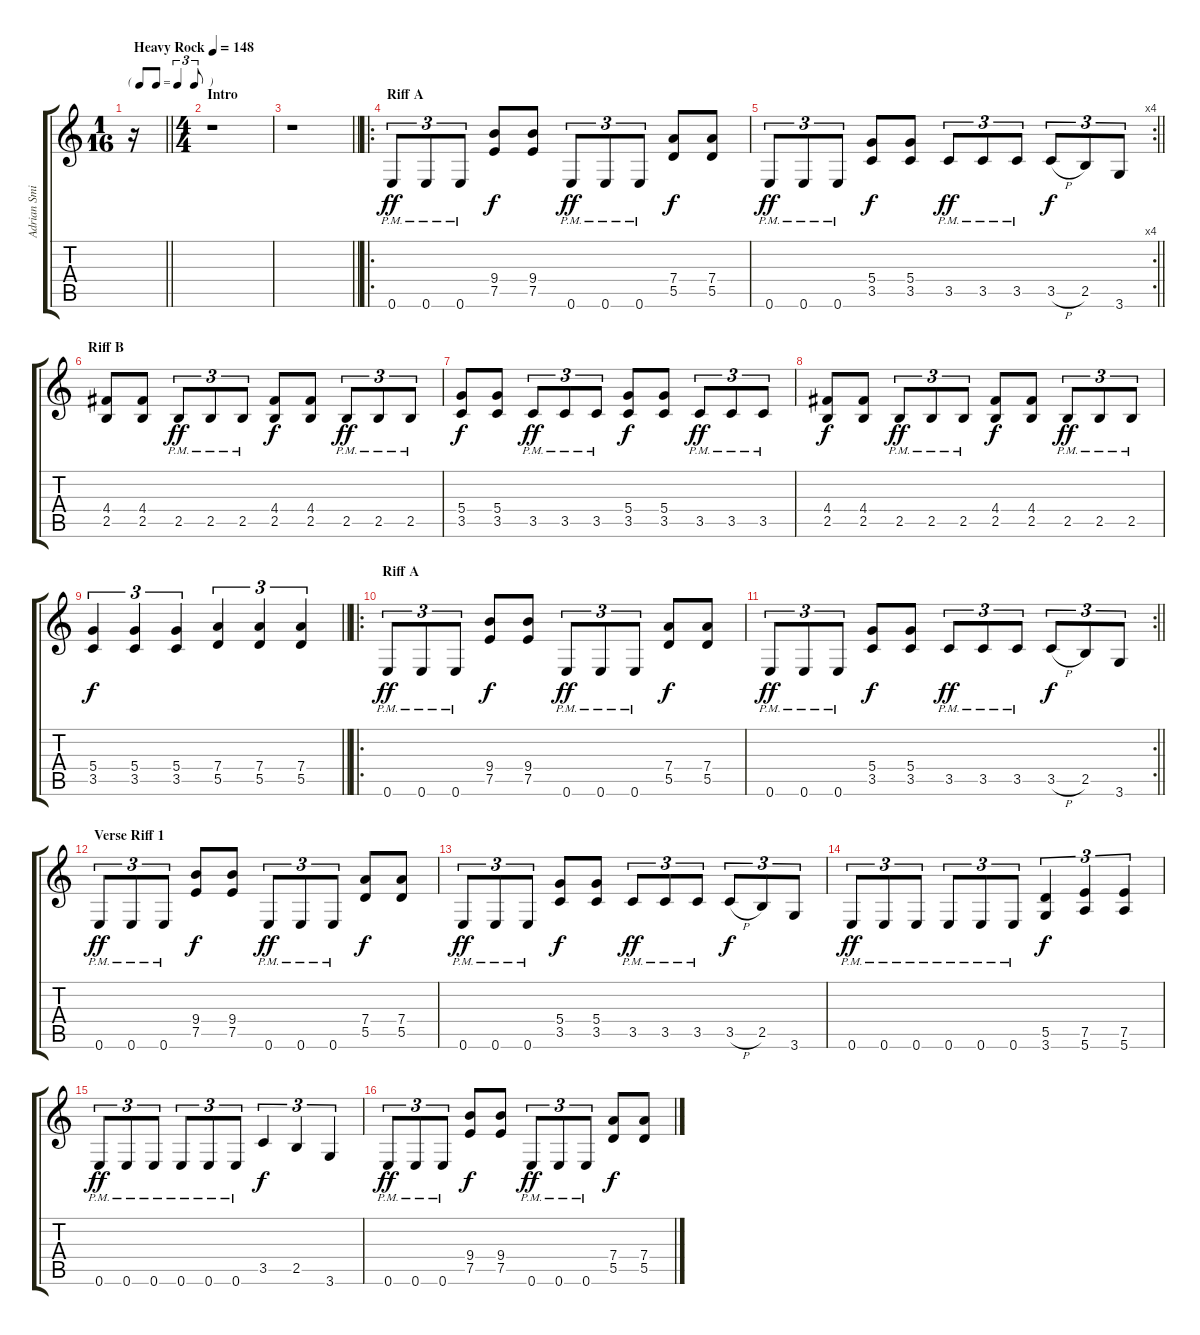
\track ("Adrian Smith" "Adrian Smi") {instrument overdrivenguitar}
\staff {score tabs}
\tuning (E4 B3 G3 D3 A2 E2) {hide}
\ts (1 16)
\tf triplet8th
\tempo (148 "Heavy Rock")
\clef g2
\barLineRight lightlight
\ks c
r.16{dy ff instrument overdrivenguitar} |
\ts (4 4)
\section ("" "Intro")
r.1 |
\barLineRight lightlight
r.1 |
\ro
\section ("" "Riff A")
0.6{pm}.8{tu (3 2)} 0.6{pm}.8{tu (3 2)} 0.6{pm}.8{tu (3 2)} (9.4 7.5).8{dy f} (9.4 7.5).8 0.6{pm}.8{tu (3 2) dy ff} 0.6{pm}.8{tu (3 2)} 0.6{pm}.8{tu (3 2)} (7.4 5.5).8{dy f} (7.4 5.5).8 |
\rc 4
\barLineRight lightlight
0.6{pm}.8{tu (3 2) dy ff} 0.6{pm}.8{tu (3 2)} 0.6{pm}.8{tu (3 2)} (5.4 3.5).8{dy f} (5.4 3.5).8 3.5{pm}.8{tu (3 2) dy ff} 3.5{pm}.8{tu (3 2)} 3.5{pm}.8{tu (3 2)} 3.5{h}.8{tu (3 2) dy f} 2.5.8{tu (3 2)} 3.6.8{tu (3 2)} |
\section ("" "Riff B")
(4.4 2.5).8 (4.4 2.5).8 2.5{pm}.8{tu (3 2) dy ff} 2.5{pm}.8{tu (3 2)} 2.5{pm}.8{tu (3 2)} (4.4 2.5).8{dy f} (4.4 2.5).8 2.5{pm}.8{tu (3 2) dy ff} 2.5{pm}.8{tu (3 2)} 2.5{pm}.8{tu (3 2)} |
(5.4 3.5).8{dy f} (5.4 3.5).8 3.5{pm}.8{tu (3 2) dy ff} 3.5{pm}.8{tu (3 2)} 3.5{pm}.8{tu (3 2)} (5.4 3.5).8{dy f} (5.4 3.5).8 3.5{pm}.8{tu (3 2) dy ff} 3.5{pm}.8{tu (3 2)} 3.5{pm}.8{tu (3 2)} |
(4.4 2.5).8{dy f} (4.4 2.5).8 2.5{pm}.8{tu (3 2) dy ff} 2.5{pm}.8{tu (3 2)} 2.5{pm}.8{tu (3 2)} (4.4 2.5).8{dy f} (4.4 2.5).8 2.5{pm}.8{tu (3 2) dy ff} 2.5{pm}.8{tu (3 2)} 2.5{pm}.8{tu (3 2)} |
\barLineRight lightlight
(5.4 3.5).4{tu (3 2) dy f} (5.4 3.5).4{tu (3 2)} (5.4 3.5).4{tu (3 2)} (7.4 5.5).4{tu (3 2)} (7.4 5.5).4{tu (3 2)} (7.4 5.5).4{tu (3 2)} |
\ro
\section ("" "Riff A")
0.6{pm}.8{tu (3 2) dy ff} 0.6{pm}.8{tu (3 2)} 0.6{pm}.8{tu (3 2)} (9.4 7.5).8{dy f} (9.4 7.5).8 0.6{pm}.8{tu (3 2) dy ff} 0.6{pm}.8{tu (3 2)} 0.6{pm}.8{tu (3 2)} (7.4 5.5).8{dy f} (7.4 5.5).8 |
\rc 2
\barLineRight lightlight
0.6{pm}.8{tu (3 2) dy ff} 0.6{pm}.8{tu (3 2)} 0.6{pm}.8{tu (3 2)} (5.4 3.5).8{dy f} (5.4 3.5).8 3.5{pm}.8{tu (3 2) dy ff} 3.5{pm}.8{tu (3 2)} 3.5{pm}.8{tu (3 2)} 3.5{h}.8{tu (3 2) dy f} 2.5.8{tu (3 2)} 3.6.8{tu (3 2)} |
\section ("" "Verse Riff 1")
0.6{pm}.8{tu (3 2) dy ff} 0.6{pm}.8{tu (3 2)} 0.6{pm}.8{tu (3 2)} (9.4 7.5).8{dy f} (9.4 7.5).8 0.6{pm}.8{tu (3 2) dy ff} 0.6{pm}.8{tu (3 2)} 0.6{pm}.8{tu (3 2)} (7.4 5.5).8{dy f} (7.4 5.5).8 |
0.6{pm}.8{tu (3 2) dy ff} 0.6{pm}.8{tu (3 2)} 0.6{pm}.8{tu (3 2)} (5.4 3.5).8{dy f} (5.4 3.5).8 3.5{pm}.8{tu (3 2) dy ff} 3.5{pm}.8{tu (3 2)} 3.5{pm}.8{tu (3 2)} 3.5{h}.8{tu (3 2) dy f} 2.5.8{tu (3 2)} 3.6.8{tu (3 2)} |
0.6{pm}.8{tu (3 2) dy ff} 0.6{pm}.8{tu (3 2)} 0.6{pm}.8{tu (3 2)} 0.6{pm}.8{tu (3 2)} 0.6{pm}.8{tu (3 2)} 0.6{pm}.8{tu (3 2)} (5.5 3.6).4{tu (3 2) dy f} (7.5 5.6).4{tu (3 2)} (7.5 5.6).4{tu (3 2)} |
0.6{pm}.8{tu (3 2) dy ff} 0.6{pm}.8{tu (3 2)} 0.6{pm}.8{tu (3 2)} 0.6{pm}.8{tu (3 2)} 0.6{pm}.8{tu (3 2)} 0.6{pm}.8{tu (3 2)} 3.5.4{tu (3 2) dy f} 2.5.4{tu (3 2)} 3.6.4{tu (3 2)} |
0.6{pm}.8{tu (3 2) dy ff} 0.6{pm}.8{tu (3 2)} 0.6{pm}.8{tu (3 2)} (9.4 7.5).8{dy f} (9.4 7.5).8 0.6{pm}.8{tu (3 2) dy ff} 0.6{pm}.8{tu (3 2)} 0.6{pm}.8{tu (3 2)} (7.4 5.5).8{dy f} (7.4 5.5).8
